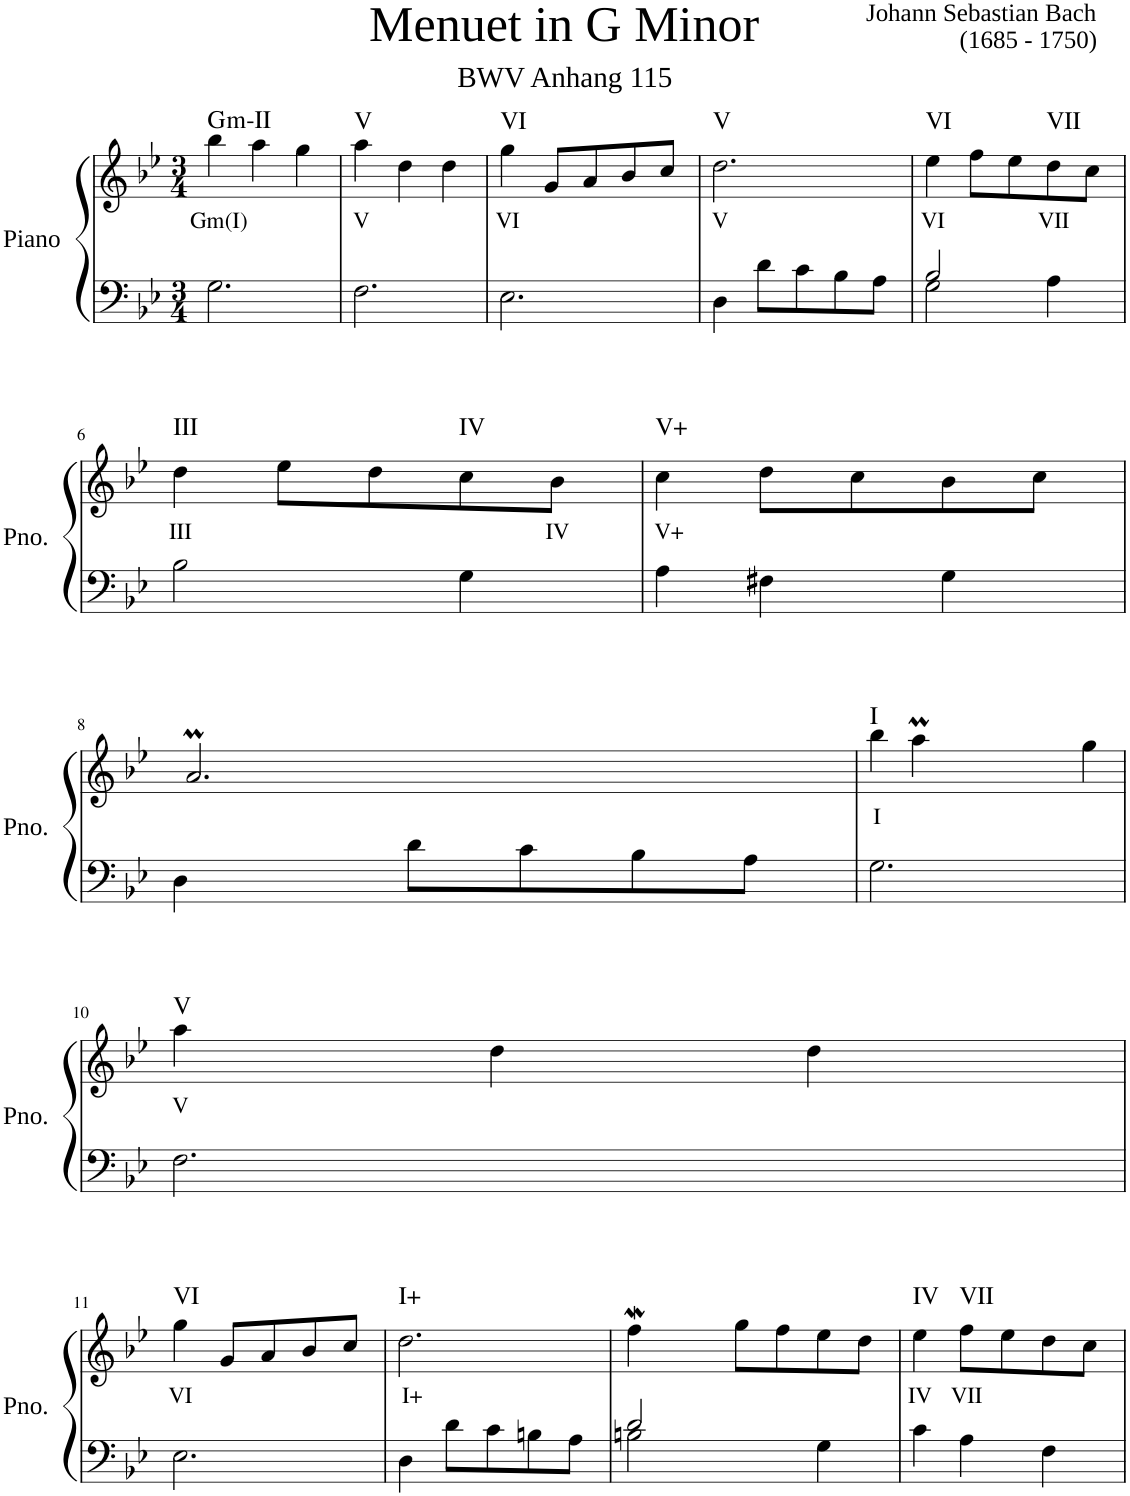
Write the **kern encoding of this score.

**kern	**kern	**text	**harte
*part1	*part1	*part1	*part1
*staff2	*staff1	*staff1	*
*I"Piano	*	*	*
*I'Pno.	*	*	*
*clefF4	*clefG2	*	*
*k[b-e-]	*k[b-e-]	*	*
*M3/4	*M3/4	*	*
=1	=1	=1	=1
!	!	!LO:LY:b	!LO:H:kt=m
2.G\	4bb-\	Gm(I)	G:min
.	4aa\	.	.
.	4gg\	.	.
=2	=2	=2	=2
!	!	!LO:LY:b	!LO:H:kt=V
2.F\	4aa\	V	N
.	4dd'\	.	.
.	4dd'\	.	.
=3	=3	=3	=3
!	!	!LO:LY:b	!LO:H:kt=VI
2.E-\	4gg\	VI	N
.	8g/L	.	.
.	8a/	.	.
.	8b-/	.	.
.	8cc/J	.	.
=4	=4	=4	=4
!	!	!LO:LY:b	!LO:H:kt=V
4D\	2.dd\	V	N
8d\L	.	.	.
8c\	.	.	.
8B-\	.	.	.
8A\J	.	.	.
=5	=5	=5	=5
*^	*	*	*
!	!	!	!LO:LY:b	!LO:H:kt=VI
2B-/	2G\	4ee-\	VI	N
.	.	8ff\L	.	.
.	.	8ee-\	.	.
!	!	!	!LO:LY:b	!LO:H:kt=VII
4A\	4ryy	8dd\	VII	N
.	.	8cc\J	.	.
*v	*v	*	*	*
!!LO:LB:g=z
=6	=6	=6	=6
!	!	!LO:LY:b	!LO:H:kt=III
2B-\	4dd\	III	N
.	8ee-\L	.	.
.	8dd\	.	.
!	!	!	!LO:H:kt=IV
4G\	8cc\	.	N
!	!	!LO:LY:b	!
.	8b-\J	IV	.
=7	=7	=7	=7
!	!	!LO:LY:b	!LO:H:kt=V+
4A\	4cc\	V+	N
4F#X\	8dd\L	.	.
.	8cc\	.	.
4G\	8b-\	.	.
.	8cc\J	.	.
!!LO:LB:g=z
=8	=8	=8	=8
*	*^	*	*
4D\	2.am/	32b-!	.	.
.	.	32a!	.	.
.	.	32b-!	.	.
.	.	32a!	.	.
.	.	32b-!	.	.
.	.	32a!	.	.
.	.	32b-!	.	.
.	.	32a!	.	.
8d\L	.	32b-!	.	.
.	.	32a!	.	.
.	.	32b-!	.	.
.	.	32a!	.	.
8c\	.	32b-!	.	.
.	.	32a!	.	.
.	.	32b-!	.	.
.	.	32a!	.	.
8B-\	.	32b-!	.	.
.	.	32a!	.	.
.	.	32b-!	.	.
.	.	32a!	.	.
8A\J	.	32b-!	.	.
.	.	32a!	.	.
.	.	32b-!	.	.
.	.	32a!	.	.
=9	=9	=9	=9	=9
!	!	!	!LO:LY:b	!LO:H:kt=I
2.G\	4bb-\	4ryy	I	N
*	*	*Xtuplet	*	*
.	4aam\	40bb-!	.	.
.	.	40aa!	.	.
.	.	40bb-!	.	.
.	.	40aa!	.	.
.	.	40bb-!	.	.
.	.	8aa!	.	.
.	4gg\	4ryy	.	.
!!LO:LB:g=z
=10	=10	=10	=10	=10
!	!	!	!LO:LY:b	!LO:H:kt=V
*	*v	*v	*	*
2.F\	4aa\	V	N
.	4dd'\	.	.
.	4dd'\	.	.
!!LO:LB:g=z
=11	=11	=11	=11
!	!	!LO:LY:b	!LO:H:kt=VI
2.E-\	4gg\	VI	N
.	8g/L	.	.
.	8a/	.	.
.	8b-/	.	.
.	8cc/J	.	.
=12	=12	=12	=12
!	!	!LO:LY:b	!LO:H:kt=I+
4D\	2.dd\	I+	N
8d\L	.	.	.
8c\	.	.	.
8Bn\	.	.	.
8A\J	.	.	.
=13	=13	=13	=13
*^	*^	*	*
2d/	2Bn\	4ffW\	32ff!	.	.
.	.	.	32ee-!	.	.
.	.	.	8.ff!	.	.
.	.	8gg\L	2ryy	.	.
.	.	8ff\	.	.	.
4G\	4ryy	8ee-\	.	.	.
.	.	8dd\J	.	.	.
*v	*v	*	*	*	*
*	*v	*v	*	*
=14	=14	=14	=14
!	!	!LO:LY:b	!LO:H:kt=IV
4c\	4ee-\	IV	N
!	!	!LO:LY:b	!LO:H:kt=VII
4A\	8ff\L	VII	N
.	8ee-\	.	.
4F\	8dd\	.	.
.	8cc\J	.	.
=	=	=	=
*-	*-	*-	*-
